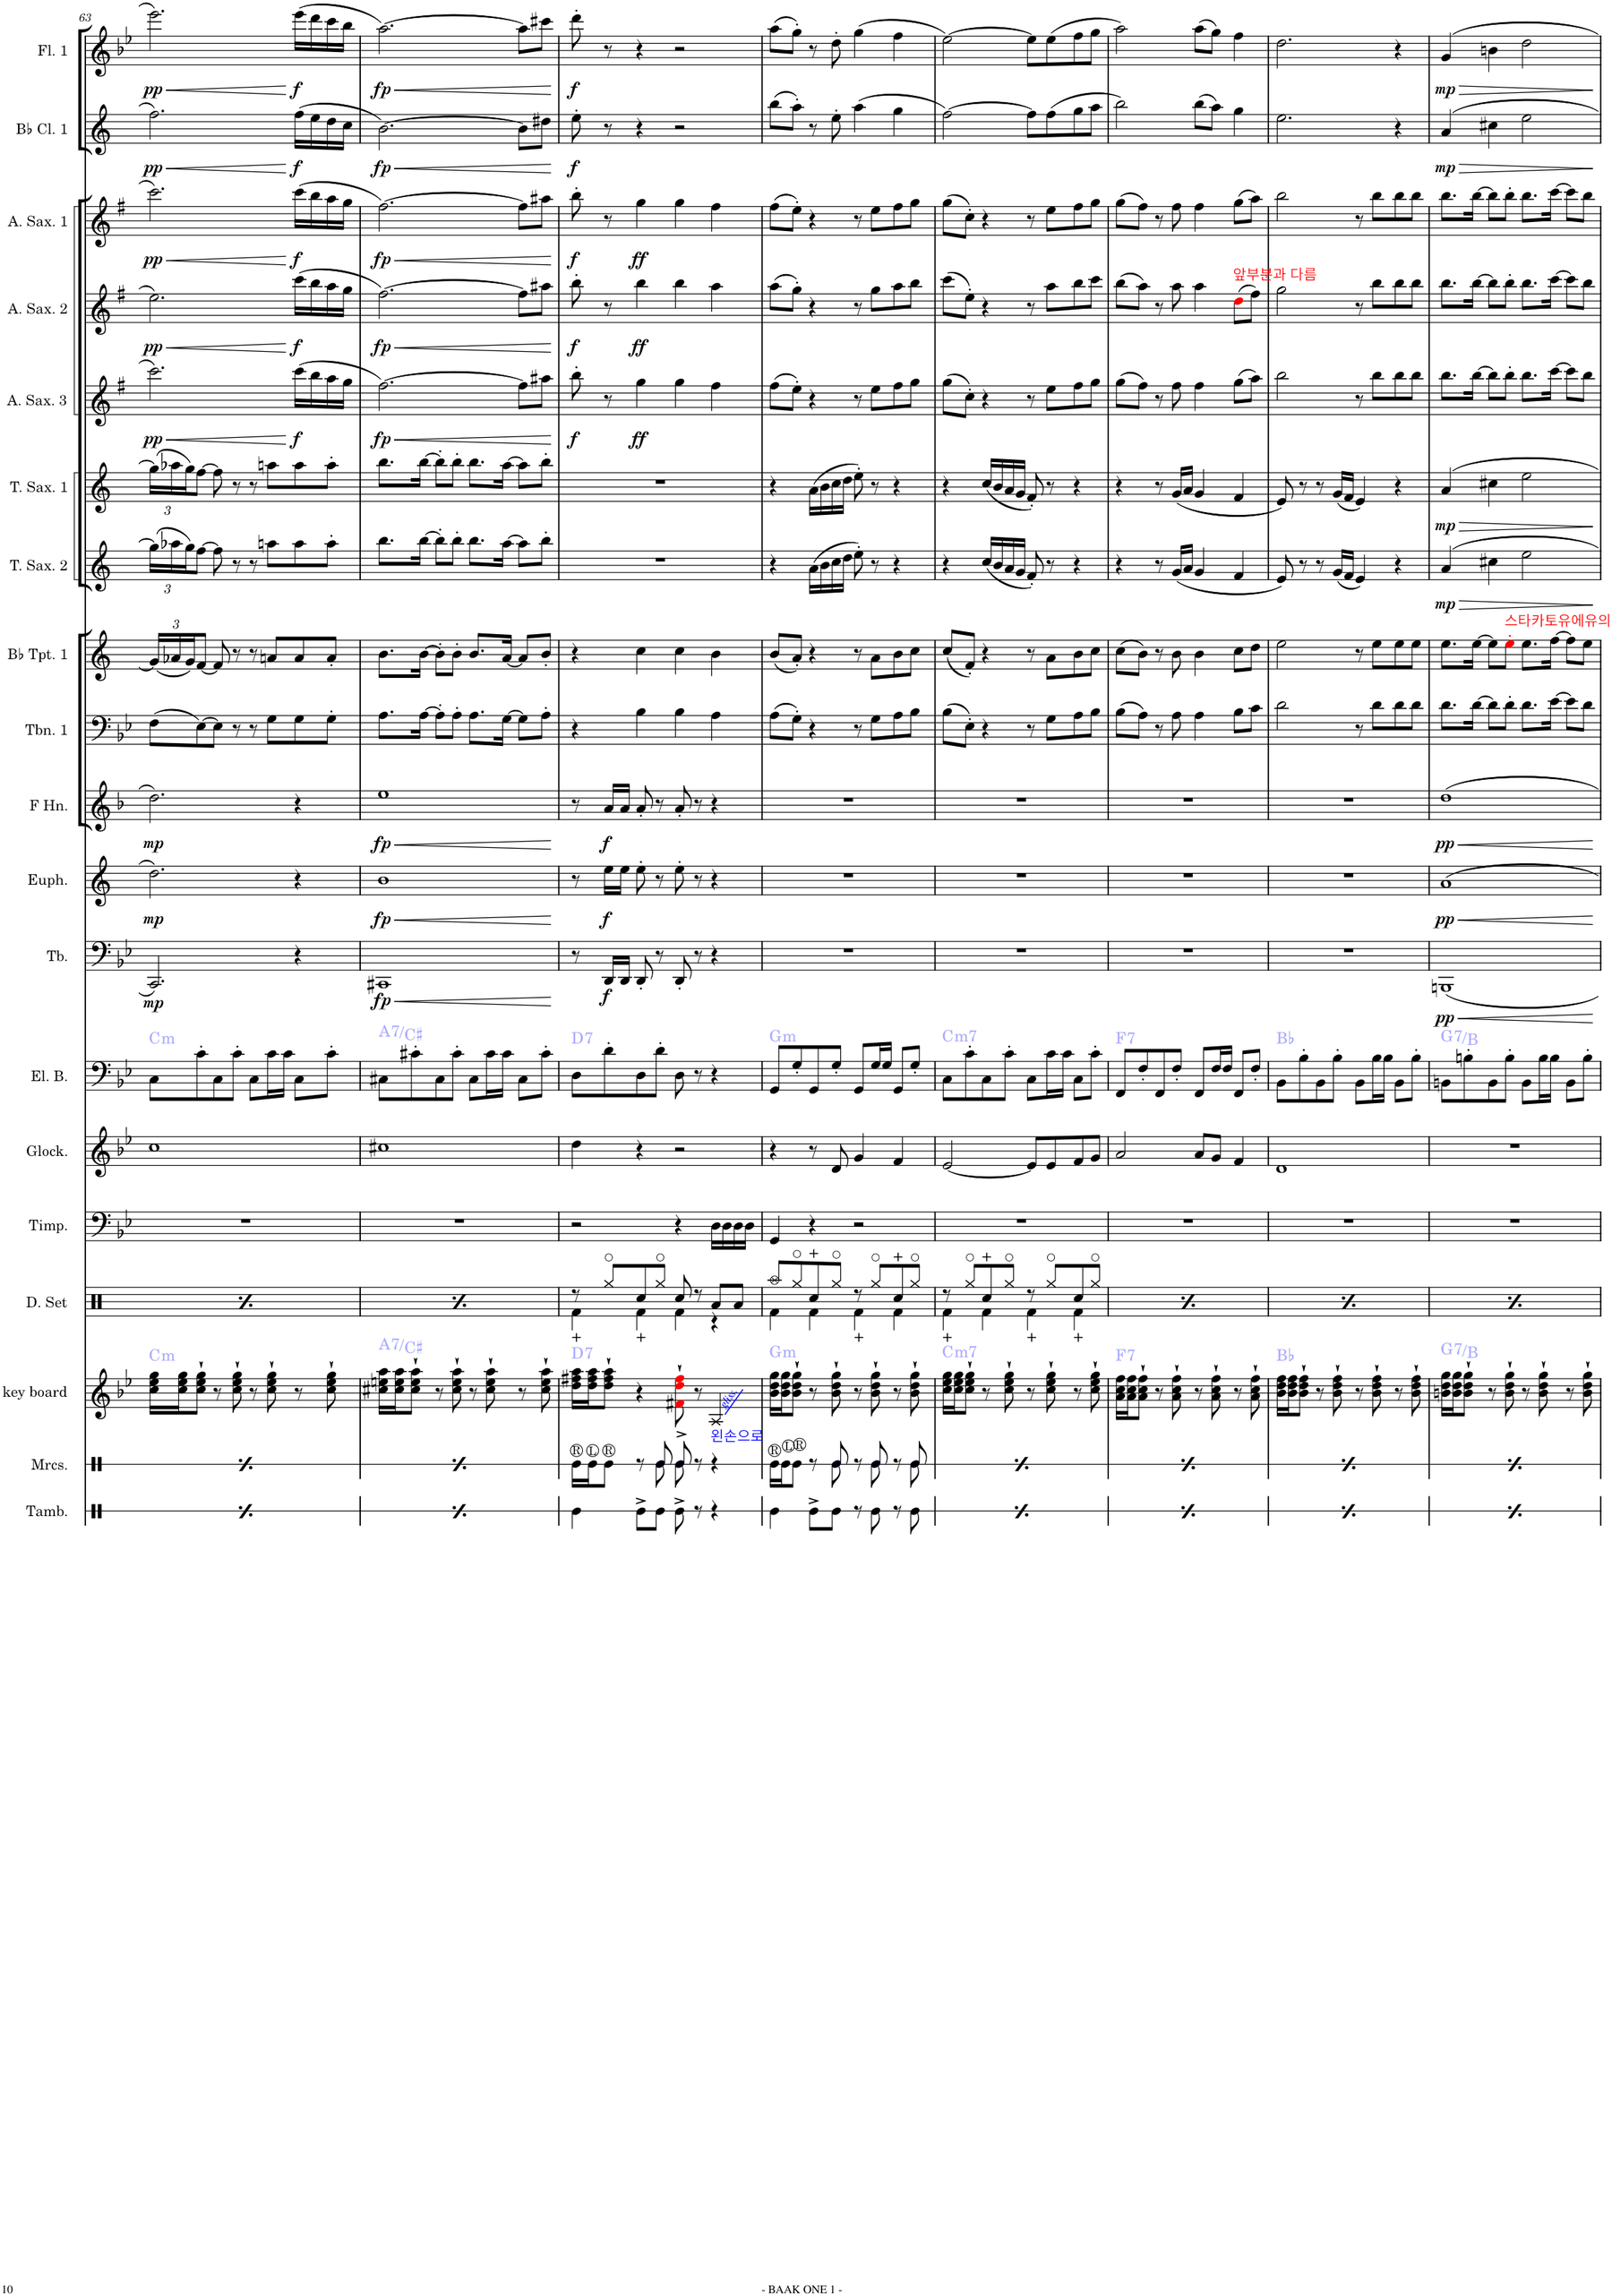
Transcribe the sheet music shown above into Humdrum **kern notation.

**kern	**kern	**dynam	**kern	**harte	**kern	**kern	**kern	**kern	**harte	**kern	**harte	**kern	**dynam	**kern	**dynam	**kern	**dynam	**kern	**dynam	**kern	**dynam	**kern	**kern	**dynam	**kern	**kern	**kern	**kern	**dynam	**kern	**dynam	**kern	**dynam	**kern	**dynam	**kern	**dynam	**kern	**dynam	**kern	**dynam	**kern	**dynam	**kern	**dynam	**kern	**dynam
*part28	*part27	*part27	*part26	*part26	*part25	*part24	*part23	*part22	*part22	*part21	*part21	*part20	*part20	*part19	*part19	*part18	*part18	*part17	*part17	*part16	*part16	*part15	*part14	*part14	*part13	*part12	*part11	*part10	*part10	*part9	*part9	*part8	*part8	*part7	*part7	*part6	*part6	*part5	*part5	*part4	*part4	*part3	*part3	*part2	*part2	*part1	*part1
*staff28	*staff27	*staff27	*staff26	*	*staff25	*staff24	*staff23	*staff22	*	*staff21	*	*staff20	*staff20	*staff19	*staff19	*staff18	*staff18	*staff17	*staff17	*staff16	*staff16	*staff15	*staff14	*staff14	*staff13	*staff12	*staff11	*staff10	*staff10	*staff9	*staff9	*staff8	*staff8	*staff7	*staff7	*staff6	*staff6	*staff5	*staff5	*staff4	*staff4	*staff3	*staff3	*staff2	*staff2	*staff1	*staff1
*I"탬버린	*I"마라카스	*	*I"키보드 (Synth.&amp; strings)	*	*I"드럼세트	*I"팀파니(in  F,G,D)	*I"글로켄슈필	*I"베이스(타브)	*	*I"일렉트릭 베이스	*	*I"튜바 (표준기보)	*	*I"유포늄	*	*I"F 호른	*	*I"트롬본 3	*	*I"트롬본  2	*	*I"트롬본  1	*I"Bb 트럼펫 4	*	*I"Bb 트럼펫 3	*I"Bb 트럼펫 2	*I"Bb 트럼펫 1	*I"테너 색소폰 2	*	*I"테너 색소폰 1	*	*I"알토 색소폰 3	*	*I"알토 색소폰 2	*	*I"알토 색소폰 1	*	*I"Bb 클라리넷 3	*	*I"Bb 클라리넷 2	*	*I"Bb 클라리넷 1	*	*I"플루트 2	*	*I"플루트 1	*
!!LO:PB:g=z
*clefX	*clefX	*	*clefG2	*	*clefX	*clefF4	*clefG2	*	*	*clefF4	*	*clefF4	*	*clefG2	*	*clefG2	*	*clefF4	*	*clefF4	*	*clefF4	*clefG2	*	*clefG2	*clefG2	*clefG2	*clefG2	*	*clefG2	*	*clefG2	*	*clefG2	*	*clefG2	*	*clefG2	*	*clefG2	*	*clefG2	*	*clefG2	*	*clefG2	*
*	*	*	*	*	*	*	*Trd-14c-24	*Trd7c12	*	*Trd7c12	*	*	*	*Trd8c14	*	*Trd4c7	*	*	*	*	*	*	*Trd1c2	*	*Trd1c2	*Trd1c2	*Trd1c2	*Trd8c14	*	*Trd8c14	*	*Trd5c9	*	*Trd5c9	*	*Trd5c9	*	*Trd1c2	*	*Trd1c2	*	*Trd1c2	*	*	*	*	*
*k[]	*k[]	*	*k[b-e-]	*	*k[]	*k[b-e-]	*k[b-e-]	*k[b-e-]	*	*k[b-e-]	*	*k[b-e-]	*	*k[]	*	*k[b-]	*	*k[b-e-]	*	*k[b-e-]	*	*k[b-e-]	*k[]	*	*k[]	*k[]	*k[]	*k[]	*	*k[]	*	*k[f#]	*	*k[f#]	*	*k[f#]	*	*k[]	*	*k[]	*	*k[]	*	*k[b-e-]	*	*k[b-e-]	*
*M4/4	*M4/4	*	*M4/4	*	*M4/4	*M4/4	*M4/4	*M4/4	*	*M4/4	*	*M4/4	*	*M4/4	*	*M4/4	*	*M4/4	*	*M4/4	*	*M4/4	*M4/4	*	*M4/4	*M4/4	*M4/4	*M4/4	*	*M4/4	*	*M4/4	*	*M4/4	*	*M4/4	*	*M4/4	*	*M4/4	*	*M4/4	*	*M4/4	*	*M4/4	*
=63	=63	=63	=63	=63	=63	=63	=63	=63	=63	=63	=63	=63	=63	=63	=63	=63	=63	=63	=63	=63	=63	=63	=63	=63	=63	=63	=63	=63	=63	=63	=63	=63	=63	=63	=63	=63	=63	=63	=63	=63	=63	=63	=63	=63	=63	=63	=63
*	*^	*	*	*	*^	*	*	*	*	*	*	*	*	*	*	*	*	*	*	*	*	*	*	*	*	*	*	*	*	*	*	*	*	*	*	*	*	*	*	*	*	*	*	*	*	*	*
*	*	*	*	*	*	*	*	*	*	*	*	*	*	*	*	*	*	*	*	*	*	*	*	*	*	*	*Xbrackettup	*Xbrackettup	*Xbrackettup	*Xbrackettup	*	*Xbrackettup	*	*	*	*	*	*	*	*	*	*	*	*	*	*	*	*	*
!	!	!	!LO:DY:b	!	!	!	!	!	!	!	!	!	!	!	!LO:DY:b	!	!LO:DY:b	!	!LO:DY:b	!	!LO:DY:b	!	!LO:DY:b	!	!	!LO:DY:b	!	!	!	!	!	!	!	!	!LO:HP:b	!	!LO:HP:b	!	!LO:HP:b	!	!LO:HP:b	!	!LO:HP:b	!	!LO:HP:b	!	!LO:HP:b	!	!LO:HP:b
!	!	!	!	!	!LO:H:kt=m	!	!	!	!	!	!LO:H:kt=m	!	!LO:H:kt=m	!	!	!	!	!	!	!	!	!	!	!	!	!	!	!	!	!	!	!	!	!	!LO:DY:n=1:b	!	!LO:DY:n=1:b	!	!LO:DY:n=1:b	!	!LO:DY:n=1:b	!	!LO:DY:n=1:b	!	!LO:DY:n=1:b	!	!LO:DY:n=1:b	!	!LO:DY:n=1:b
4Re\	16Re\LL	4.ryy	f	16cc\'~ 16ee-\'~ 16gg\'~LL	C:min	8r	4Rf\	1r	1cc	8C\L	C:min	8C\L	C:min	2.CC/	mp	2.dd\	mp	2.dd\	mp	2.e-	mp	2.c	mp	(8F\L	2.dd	mp	(24g/LL]	(24g/LL]	(24g/LL]	(24gg\LL]	.	(24gg\LL]	.	2.ccc\	< pp	2.ee\	< pp	2.ccc\	< pp	2.dd	< pp	2.aa	< pp	2.ff\	< pp	2.ccc	< pp	2.eee-\	< pp
.	.	.	.	.	.	.	.	.	.	.	.	.	.	.	.	.	.	.	.	.	.	.	.	.	.	.	24a-X/	24a-X/	24a-X/	24aa-X\	.	24aa-X\	.	.	.	.	.	.	.	.	.	.	.	.	.	.	.	.	.
.	16Re\J	.	.	16cc\'~ 16ee-\'~ 16gg\'~J	.	.	.	.	.	.	.	.	.	.	.	.	.	.	.	.	.	.	.	.	.	.	.	.	.	.	.	.	.	.	.	.	.	.	.	.	.	.	.	.	.	.	.	.	.
.	.	.	.	.	.	.	.	.	.	.	.	.	.	.	.	.	.	.	.	.	.	.	.	.	.	.	24g/J)	24g/J)	24g/J)	24gg\J)	.	24gg\J)	.	.	.	.	.	.	.	.	.	.	.	.	.	.	.	.	.
.	8Re\J	.	.	8cc\` 8ee-\` 8gg\`J	.	8Rgg/L	.	.	.	8c'\J	.	8c'\	.	.	.	.	.	.	.	.	.	.	.	[8E-\)	.	.	[8f/J	[8f/J	[8f/J	[8ff\J	.	[8ff\J	.	.	.	.	.	.	.	.	.	.	.	.	.	.	.	.	.
8Re^\L	8r	.	.	8r	.	8Rcc/	4Rf\	.	.	8C\L	.	8C\	.	.	.	.	.	.	.	.	.	.	.	8E-\J]	.	.	8f]	8f]	8f/]	8ff\]	.	8ff\]	.	.	.	.	.	.	.	.	.	.	.	.	.	.	.	.	.
8Re\J	8Rei/	8Re\	.	8cc\` 8ee-\` 8gg\`	.	8Rgg/J	.	.	.	8c'\J	.	8c'\J	.	.	.	.	.	.	.	.	.	.	.	8r	.	.	8r	8r	8r	8r	.	8r	.	.	.	.	.	.	.	.	.	.	.	.	.	.	.	.	.
8r	8r	8ryy	.	8r	.	8r	4Rf\	.	.	8C\L	.	8C\L	.	.	.	.	.	.	.	.	.	.	.	8r	.	.	8r	8r	8r	8r	.	8r	.	.	.	.	.	.	.	.	.	.	.	.	.	.	.	.	.
8Re\	8Rei/	8Re\	.	8cc\` 8ee-\` 8gg\`	.	8Rgg/L	.	.	.	16c~'\L	.	16c'~\L	.	.	.	.	.	.	.	.	.	.	.	8G\L	.	.	8an	8an	8an/L	8aan\L	.	8aan\L	.	.	.	.	.	.	.	.	.	.	.	.	.	.	.	.	.
.	.	.	.	.	.	.	.	.	.	16c~'\JJ	.	16c'~\JJ	.	.	.	.	.	.	.	.	.	.	.	.	.	.	.	.	.	.	.	.	.	.	.	.	.	.	.	.	.	.	.	.	.	.	.	.	.
!	!	!	!	!	!	!	!	!	!	!	!	!	!	!	!	!	!	!	!	!	!	!	!	!	!	!	!	!	!	!	!	!	!	!	!LO:DY:n=2:b	!	!LO:DY:n=2:b	!	!LO:DY:n=2:b	!	!LO:DY:n=2:b	!	!LO:DY:n=2:b	!	!LO:DY:n=2:b	!	!LO:DY:n=2:b	!	!LO:DY:n=2:b
8r	8r	8ryy	.	8r	.	8Rcc/	4Rf\	.	.	8C\L	.	8C\L	.	4r	.	4r	.	4r	.	4r	.	4r	.	8G\	4r	.	8a/L	8a/L	8a/	8aa\	.	8aa\	.	(16ccc\LL	[ f	(16ccc\LL	[ f	(16ccc\LL	[ f	(16ff\LL	[ f	(16ff\LL	[ f	(16ff\LL	[ f	(16eee-\LL	[ f	(16eee-\LL	[ f
.	.	.	.	.	.	.	.	.	.	.	.	.	.	.	.	.	.	.	.	.	.	.	.	.	.	.	.	.	.	.	.	.	.	16bb\	.	16bb\	.	16bb\	.	16ee\J	.	16ee\J	.	16ee\	.	16ddd\J	.	16ddd\	.
8Re\	8Rei/	8Re\	.	8cc\` 8ee-\` 8gg\`	.	8Rgg/J	.	.	.	8c'\J	.	8c'\J	.	.	.	.	.	.	.	.	.	.	.	8G'\J	.	.	8a'/J	8a'/J	8a'/J	8aa'\J	.	8aa'\J	.	16aa\	.	16aa\	.	16aa\	.	16dd\L	.	16dd\L	.	16dd\	.	16ccc\L	.	16ccc\	.
.	.	.	.	.	.	.	.	.	.	.	.	.	.	.	.	.	.	.	.	.	.	.	.	.	.	.	.	.	.	.	.	.	.	16gg\JJ	.	16gg\JJ	.	16gg\JJ	.	16cc\JJ	.	16cc\JJ	.	16cc\JJ	.	16bb-\JJ	.	16bb-\JJ	.
=64	=64	=64	=64	=64	=64	=64	=64	=64	=64	=64	=64	=64	=64	=64	=64	=64	=64	=64	=64	=64	=64	=64	=64	=64	=64	=64	=64	=64	=64	=64	=64	=64	=64	=64	=64	=64	=64	=64	=64	=64	=64	=64	=64	=64	=64	=64	=64	=64	=64
!	!	!	!LO:DY:b	!	!	!	!	!	!	!	!	!	!	!	!LO:HP:b	!	!LO:HP:b	!	!LO:HP:b	!	!LO:HP:b	!	!LO:HP:b	!	!	!LO:HP:b	!	!	!	!	!	!	!	!	!LO:HP:b	!	!LO:HP:b	!	!LO:HP:b	!	!LO:HP:b	!	!LO:HP:b	!	!LO:HP:b	!	!LO:HP:b	!	!LO:HP:b
!	!	!	!	!	!LO:H:kt=7	!	!	!	!	!	!LO:H:kt=7	!	!LO:H:kt=7	!	!LO:DY:n=1:b	!	!LO:DY:n=1:b	!	!LO:DY:n=1:b	!	!LO:DY:n=1:b	!	!LO:DY:n=1:b	!	!	!LO:DY:n=1:b	!	!	!	!	!	!	!	!	!LO:DY:n=1:b	!	!LO:DY:n=1:b	!	!LO:DY:n=1:b	!	!LO:DY:n=1:b	!	!LO:DY:n=1:b	!	!LO:DY:n=1:b	!	!LO:DY:n=1:b	!	!LO:DY:n=1:b
4Re\	16Re\LL	4.ryy	f	16cc#X\'~ 16een\'~ 16aa\'~LL	A:7/3	8r	4Rf\	1r	1cc#X	8C#X\L	A:7/3	8C#X\L	A:7/3	1CC#X	< fp	1b	< fp	1ee	< fp	1en	< fp	1c#X	< fp	8.A\L	1dd#X	< fp	8.b\L	8.b\L	8.b\L	8.bb\L	.	8.bb\L	.	[2.ff#\)	< fp	[2.ff#\)	< fp	[2.ff#\)	< fp	[2.b)	< fp	[2.b)	< fp	[2.b\)	< fp	[2.aa)	< fp	[2.aa\)	< fp
.	16Re\J	.	.	16cc#\'~ 16ee\'~ 16aa\'~J	.	.	.	.	.	.	.	.	.	.	.	.	.	.	.	.	.	.	.	.	.	.	.	.	.	.	.	.	.	.	.	.	.	.	.	.	.	.	.	.	.	.	.	.	.
.	8Re\J	.	.	8cc#\` 8ee\` 8aa\`J	.	8Rgg/L	.	.	.	8c#X'\J	.	8c#X'\	.	.	.	.	.	.	.	.	.	.	.	.	.	.	.	.	.	.	.	.	.	.	.	.	.	.	.	.	.	.	.	.	.	.	.	.	.
.	.	.	.	.	.	.	.	.	.	.	.	.	.	.	.	.	.	.	.	.	.	.	.	[16A\Jk	.	.	[16b\Jk	[16b\Jk	[16b\Jk	[16bb\Jk	.	[16bb\Jk	.	.	.	.	.	.	.	.	.	.	.	.	.	.	.	.	.
8Re^\L	8r	.	.	8r	.	8Rcc/	4Rf\	.	.	8C#\L	.	8C#\	.	.	.	.	.	.	.	.	.	.	.	8A'\L]	.	.	8b'\L]	8b'\L]	8b'\L]	8bb'\L]	.	8bb'\L]	.	.	.	.	.	.	.	.	.	.	.	.	.	.	.	.	.
8Re\J	8Rei/	8Re\	.	8cc#\` 8ee\` 8aa\`	.	8Rgg/J	.	.	.	8c#'\J	.	8c#'\J	.	.	.	.	.	.	.	.	.	.	.	8A'\J	.	.	8b'\J	8b'\J	8b'\J	8bb'\J	.	8bb'\J	.	.	.	.	.	.	.	.	.	.	.	.	.	.	.	.	.
8r	8r	8ryy	.	8r	.	8r	4Rf\	.	.	8C#\L	.	8C#\L	.	.	.	.	.	.	.	.	.	.	.	8.A\L	.	.	8.b/L	8.b/L	8.b/L	8.bb\L	.	8.bb\L	.	.	.	.	.	.	.	.	.	.	.	.	.	.	.	.	.
8Re\	8Rei/	8Re\	.	8cc#\` 8ee\` 8aa\`	.	8Rgg/L	.	.	.	16c#~'\L	.	16c#'~\L	.	.	.	.	.	.	.	.	.	.	.	.	.	.	.	.	.	.	.	.	.	.	.	.	.	.	.	.	.	.	.	.	.	.	.	.	.
.	.	.	.	.	.	.	.	.	.	16c#~'\JJ	.	16c#'~\JJ	.	.	.	.	.	.	.	.	.	.	.	[16G\Jk	.	.	[16a/Jk	[16a/Jk	[16a/Jk	[16aa\Jk	.	[16aa\Jk	.	.	.	.	.	.	.	.	.	.	.	.	.	.	.	.	.
8r	8r	8ryy	.	8r	.	8Rcc/	4Rf\	.	.	8C#\L	.	8C#\L	.	.	.	.	.	.	.	.	.	.	.	8G\L]	.	.	8a/L]	8a/L]	8a/L]	8aa\L]	.	8aa\L]	.	8ff#\L]	.	8ff#\L]	.	8ff#\L]	.	8b\L]	.	8b\L]	.	8b\L]	.	8aa\L]	.	8aa\L]	.
8Re\	8Rei/	8Re\	.	8cc#\` 8ee\` 8aa\`	.	8Rgg/J	.	.	.	8c#'\J	.	8c#'\J	.	.	.	.	.	.	.	.	.	.	.	8A'\J	.	.	8b'/J	8b'/J	8b'/J	8bb'\J	.	8bb'\J	.	8aa#X\J	.	8aa#X\J	.	8aa#X\J	.	8dd#X\J	.	8dd#X\J	.	8dd#X\J	.	8ccc#X\J	.	8ccc#X\J	.
*	*v	*v	*	*	*	*v	*v	*	*	*	*	*	*	*	*	*	*	*	*	*	*	*	*	*	*	*	*	*	*	*	*	*	*	*	*	*	*	*	*	*	*	*	*	*	*	*	*	*	*
.	.	.	.	.	.	.	.	.	.	.	.	.	[	.	[	.	[	.	[	.	[	.	.	[	.	.	.	.	.	.	.	.	[	.	[	.	[	.	[	.	[	.	[	.	[	.	[
=65	=65	=65	=65	=65	=65	=65	=65	=65	=65	=65	=65	=65	=65	=65	=65	=65	=65	=65	=65	=65	=65	=65	=65	=65	=65	=65	=65	=65	=65	=65	=65	=65	=65	=65	=65	=65	=65	=65	=65	=65	=65	=65	=65	=65	=65	=65	=65
*	*^	*	*	*	*^	*	*	*	*	*	*	*	*	*	*	*	*	*	*	*	*	*	*	*	*	*	*	*	*	*	*	*	*	*	*	*	*	*	*	*	*	*	*	*	*	*	*
!	!	!	!	!	!LO:H:kt=7	!	!	!	!	!	!LO:H:kt=7	!	!LO:H:kt=7	!	!	!	!	!	!	!	!	!	!	!	!	!	!	!	!	!	!	!	!	!	!LO:DY:b	!	!LO:DY:b	!	!LO:DY:b	!	!LO:DY:b	!	!LO:DY:b	!	!LO:DY:b	!	!LO:DY:b	!	!LO:DY:b
4Re\	16Re\LL	4.ryy	.	16dd\'~ 16ff#X\'~ 16aa\'~LL	D:7	8r	4Rf\	2r	4dd\	8D\L	D:7	8D\L	D:7	8r	.	8r	.	8r	.	8r	.	8r	.	4r	8r	.	4r	4r	4r	1r	.	1r	.	8bb'\	f	8bb'\	f	8bb'\	f	8ee'	f	8ee'	f	8ee'\	f	8ddd'	f	8ddd'\	f
.	16Re\J	.	.	16dd\'~ 16ff#\'~ 16aa\'~J	.	.	.	.	.	.	.	.	.	.	.	.	.	.	.	.	.	.	.	.	.	.	.	.	.	.	.	.	.	.	.	.	.	.	.	.	.	.	.	.	.	.	.	.	.
!	!	!	!	!	!	!	!	!	!	!	!	!	!	!	!LO:DY:b	!	!LO:DY:b	!	!LO:DY:b	!	!LO:DY:b	!	!LO:DY:b	!	!	!LO:DY:b	!	!	!	!	!	!	!	!	!	!	!	!	!	!	!	!	!	!	!	!	!	!	!
.	8Re\J	.	.	8dd\` 8ff#\` 8aa\`J	.	8Rgg/L	.	.	.	8d'\J	.	8d'\	.	16DD/LL	f	16ee\LL	f	16a/LL	f	16d\LL	f	16d\LL	f	.	16ee\LL	f	.	.	.	.	.	.	.	8r	.	8r	.	8r	.	8r	.	8r	.	8r	.	8r	.	8r	.
.	.	.	.	.	.	.	.	.	.	.	.	.	.	16DD/JJ	.	16ee\JJ	.	16a/JJ	.	16d\JJ	.	16d\JJ	.	.	16ee\JJ	.	.	.	.	.	.	.	.	.	.	.	.	.	.	.	.	.	.	.	.	.	.	.	.
!	!	!	!	!	!	!	!	!	!	!	!	!	!	!	!	!	!	!	!	!	!	!	!	!	!	!	!	!	!	!	!	!	!	!	!LO:DY:b	!	!LO:DY:b	!	!LO:DY:b	!	!	!	!	!	!	!	!	!	!
8Re^\L	8r	.	.	4r	.	8Rcc/	4Rf\	.	4r	8D\L	.	8D\	.	8DD'/	.	8ee'\	.	8a'/	.	8d'	.	8d'	.	4B-\	8ee'	.	4cc	4ee	4cc\	.	.	.	.	4gg\	ff	4bb\	ff	4gg\	ff	4r	.	4r	.	4r	.	4r	.	4r	.
8Re\J	8Rei/	8Re\	.	.	.	8Rgg/J	.	.	.	8d'\J	.	8d'\J	.	8r	.	8r	.	8r	.	8r	.	8r	.	.	8r	.	.	.	.	.	.	.	.	.	.	.	.	.	.	.	.	.	.	.	.	.	.	.	.
8Re^\	8Re^i/	8Re\	.	8f#Xj\` 8ddj\` 8ff#j\`	.	8Rcc/	4Rf\	4r	2r	8D	.	8D\	.	8DD'/	.	8ee'\	.	8a'/	.	8d'	.	8d'	.	4B-\	8ee'	.	4cc	4ee	4cc\	.	.	.	.	4gg\	.	4bb\	.	4gg\	.	2r	.	2r	.	2r	.	2r	.	2r	.
8r	8r	4.ryy	.	8r	.	8r	.	.	.	8r	.	8r	.	8r	.	8r	.	8r	.	8r	.	8r	.	.	8r	.	.	.	.	.	.	.	.	.	.	.	.	.	.	.	.	.	.	.	.	.	.	.	.
!	!	!	!	!LO:TX:b:color=#0000FF:t=왼손으로	!	!	!	!	!	!	!	!	!	!	!	!	!	!	!	!	!	!	!	!	!	!	!	!	!	!	!	!	!	!	!	!	!	!	!	!	!	!	!	!	!	!	!	!	!
4r	4r	.	.	4A/	.	8Ra/L	4r	16D\LL	.	4r	.	4r	.	4r	.	4r	.	4r	.	4r	.	4r	.	4A\	4r	.	4b	4dd	4b\	.	.	.	.	4ff#\	.	4aa\	.	4ff#\	.	.	.	.	.	.	.	.	.	.	.
.	.	.	.	.	.	.	.	16D\	.	.	.	.	.	.	.	.	.	.	.	.	.	.	.	.	.	.	.	.	.	.	.	.	.	.	.	.	.	.	.	.	.	.	.	.	.	.	.	.	.
.	.	.	.	.	.	8Ra/J	.	16D\	.	.	.	.	.	.	.	.	.	.	.	.	.	.	.	.	.	.	.	.	.	.	.	.	.	.	.	.	.	.	.	.	.	.	.	.	.	.	.	.	.
.	.	.	.	.	.	.	.	16D\JJ	.	.	.	.	.	.	.	.	.	.	.	.	.	.	.	.	.	.	.	.	.	.	.	.	.	.	.	.	.	.	.	.	.	.	.	.	.	.	.	.	.
=66	=66	=66	=66	=66	=66	=66	=66	=66	=66	=66	=66	=66	=66	=66	=66	=66	=66	=66	=66	=66	=66	=66	=66	=66	=66	=66	=66	=66	=66	=66	=66	=66	=66	=66	=66	=66	=66	=66	=66	=66	=66	=66	=66	=66	=66	=66	=66	=66	=66
!	!	!	!	!	!LO:H:kt=m	!	!	!	!	!	!LO:H:kt=m	!	!LO:H:kt=m	!	!	!	!	!	!	!	!	!	!	!	!	!	!	!	!	!	!	!	!	!	!	!	!	!	!	!	!	!	!	!	!	!	!	!	!
4Re\	16Re\LL	4.ryy	.	16b-\'~ 16dd\'~ 16gg\'~LL	G:min	8Raa/L	4Rf\	4GG/	4r	8GG\L	G:min	8GG/L	G:min	1r	.	1r	.	1r	.	1r	.	1r	.	(8A\L	1r	.	(8b/L	(8dd\L	(8b/L	4r	.	4r	.	(8ff#\L	.	(8aa\L	.	(8ff#\L	.	(8ee\L	.	(8ee\L	.	(8bb\L	.	(8aa\L	.	(8aa\L	.
.	16Re\J	.	.	16b-\'~ 16dd\'~ 16gg\'~J	.	.	.	.	.	.	.	.	.	.	.	.	.	.	.	.	.	.	.	.	.	.	.	.	.	.	.	.	.	.	.	.	.	.	.	.	.	.	.	.	.	.	.	.	.
.	8Re\J	.	.	8b-\` 8dd\` 8gg\`J	.	8Rgg/	.	.	.	8G'\J	.	8G'/	.	.	.	.	.	.	.	.	.	.	.	8G'\J)	.	.	8a'/J)	8cc'\J)	8a'/J)	.	.	.	.	8ee'\J)	.	8gg'\J)	.	8ee'\J)	.	8cc'\J)	.	8aa'\J)	.	8aa'\J)	.	8gg'\J)	.	8gg'\J)	.
8Re^\L	8r	.	.	8r	.	8Rcc/	4Rf\	4r	8r	8GG\L	.	8GG/	.	.	.	.	.	.	.	.	.	.	.	4r	.	.	4r	4r	4r	(16a\LL	.	(16a\LL	.	4r	.	4r	.	4r	.	8r	.	8r	.	8r	.	8r	.	8r	.
.	.	.	.	.	.	.	.	.	.	.	.	.	.	.	.	.	.	.	.	.	.	.	.	.	.	.	.	.	.	16b\	.	16b\	.	.	.	.	.	.	.	.	.	.	.	.	.	.	.	.	.
8Re\J	8Rei/	8Re\	.	8b-\` 8dd\` 8gg\`	.	8Rgg/J	.	.	8d/	8G'\J	.	8G'/J	.	.	.	.	.	.	.	.	.	.	.	.	.	.	.	.	.	16cc\	.	16cc\	.	.	.	.	.	.	.	8cc'	.	8aa'	.	8ee'\	.	8gg'	.	8dd'\	.
.	.	.	.	.	.	.	.	.	.	.	.	.	.	.	.	.	.	.	.	.	.	.	.	.	.	.	.	.	.	16dd\JJ	.	16dd\JJ	.	.	.	.	.	.	.	.	.	.	.	.	.	.	.	.	.
8r	8r	8ryy	.	8r	.	8r	4Rf\	2r	4g/	8GG\L	.	8GG/L	.	.	.	.	.	.	.	.	.	.	.	8r	.	.	8r	8r	8r	8ee'\)	.	8ee'\)	.	8r	.	8r	.	8r	.	(4ee	.	(4ccc	.	(4aa\	.	(4bb-	.	(4gg\	.
8Re\	8Rei/	8Re\	.	8b-\` 8dd\` 8gg\`	.	8Rgg/L	.	.	.	16G~'\L	.	16G'~/L	.	.	.	.	.	.	.	.	.	.	.	8G\L	.	.	8a	8cc	8a\L	8r	.	8r	.	8ee\L	.	8gg\L	.	8ee\L	.	.	.	.	.	.	.	.	.	.	.
.	.	.	.	.	.	.	.	.	.	16G~'\JJ	.	16G'~/JJ	.	.	.	.	.	.	.	.	.	.	.	.	.	.	.	.	.	.	.	.	.	.	.	.	.	.	.	.	.	.	.	.	.	.	.	.	.
8r	8r	8ryy	.	8r	.	8Rcc/	4Rf\	.	4f/	8GG\L	.	8GG/L	.	.	.	.	.	.	.	.	.	.	.	8A\	.	.	8b\L	8dd\L	8b\	4r	.	4r	.	8ff#\	.	8aa\	.	8ff#\	.	4dd	.	4bb	.	4gg\	.	4aa	.	4ff\	.
8Re\	8Rei/	8Re\	.	8b-\` 8dd\` 8gg\`	.	8Rgg/J	.	.	.	8G'\J	.	8G'/J	.	.	.	.	.	.	.	.	.	.	.	8B-\J	.	.	8cc\J	8ee\J	8cc\J	.	.	.	.	8gg\J	.	8bb\J	.	8gg\J	.	.	.	.	.	.	.	.	.	.	.
=67	=67	=67	=67	=67	=67	=67	=67	=67	=67	=67	=67	=67	=67	=67	=67	=67	=67	=67	=67	=67	=67	=67	=67	=67	=67	=67	=67	=67	=67	=67	=67	=67	=67	=67	=67	=67	=67	=67	=67	=67	=67	=67	=67	=67	=67	=67	=67	=67	=67
!	!	!	!	!	!LO:H:kt=m7	!	!	!	!	!	!LO:H:kt=m7	!	!LO:H:kt=m7	!	!	!	!	!	!	!	!	!	!	!	!	!	!	!	!	!	!	!	!	!	!	!	!	!	!	!	!	!	!	!	!	!	!	!	!
4Re\	16Re\LL	4.ryy	.	16cc\'~ 16ee-\'~ 16gg\'~LL	C:min7	8r	4Rf\	1r	[2e-/	8C\L	C:min7	8C\L	C:min7	1r	.	1r	.	1r	.	1r	.	1r	.	(8B-\L	1r	.	(8cc/L	(8ff\L	(8cc/L	4r	.	4r	.	(8gg\L	.	(8ccc\L	.	(8gg\L	.	[2dd)	.	[2aa)	.	[2ff\)	.	[2gg)	.	[2ee-\)	.
.	16Re\J	.	.	16cc\'~ 16ee-\'~ 16gg\'~J	.	.	.	.	.	.	.	.	.	.	.	.	.	.	.	.	.	.	.	.	.	.	.	.	.	.	.	.	.	.	.	.	.	.	.	.	.	.	.	.	.	.	.	.	.
.	8Re\J	.	.	8cc\` 8ee-\` 8gg\`J	.	8Rgg/L	.	.	.	8c'\J	.	8c'\	.	.	.	.	.	.	.	.	.	.	.	8E-'\J)	.	.	8f'/J)	8a'\J)	8f'/J)	.	.	.	.	8cc'\J)	.	8ee'\J)	.	8cc'\J)	.	.	.	.	.	.	.	.	.	.	.
8Re^\L	8r	.	.	8r	.	8Rcc/	4Rf\	.	.	8C\L	.	8C\	.	.	.	.	.	.	.	.	.	.	.	4r	.	.	4r	4r	4r	(16cc/LL	.	(16cc/LL	.	4r	.	4r	.	4r	.	.	.	.	.	.	.	.	.	.	.
.	.	.	.	.	.	.	.	.	.	.	.	.	.	.	.	.	.	.	.	.	.	.	.	.	.	.	.	.	.	16b/	.	16b/	.	.	.	.	.	.	.	.	.	.	.	.	.	.	.	.	.
8Re\J	8Rei/	8Re\	.	8cc\` 8ee-\` 8gg\`	.	8Rgg/J	.	.	.	8c'\J	.	8c'\J	.	.	.	.	.	.	.	.	.	.	.	.	.	.	.	.	.	16a/	.	16a/	.	.	.	.	.	.	.	.	.	.	.	.	.	.	.	.	.
.	.	.	.	.	.	.	.	.	.	.	.	.	.	.	.	.	.	.	.	.	.	.	.	.	.	.	.	.	.	16g/JJ	.	16g/JJ	.	.	.	.	.	.	.	.	.	.	.	.	.	.	.	.	.
8r	8r	8ryy	.	8r	.	8r	4Rf\	.	8e-/L]	8C\L	.	8C\L	.	.	.	.	.	.	.	.	.	.	.	8r	.	.	8r	8r	8r	8f'/)	.	8f'/)	.	8r	.	8r	.	8r	.	8dd\L]	.	8aa\L]	.	8ff\L]	.	8gg\L]	.	8ee-\L]	.
8Re\	8Rei/	8Re\	.	8cc\` 8ee-\` 8gg\`	.	8Rgg/L	.	.	8e-/	16c~'\L	.	16c'~\L	.	.	.	.	.	.	.	.	.	.	.	8G\L	.	.	8a	8dd	8a\L	8r	.	8r	.	8ee\L	.	8aa\L	.	8ee\L	.	(8ff\J	.	(8ff\J	.	(8ff\	.	(8ee-\J	.	(8ee-\	.
.	.	.	.	.	.	.	.	.	.	16c~'\JJ	.	16c'~\JJ	.	.	.	.	.	.	.	.	.	.	.	.	.	.	.	.	.	.	.	.	.	.	.	.	.	.	.	.	.	.	.	.	.	.	.	.	.
8r	8r	8ryy	.	8r	.	8Rcc/	4Rf\	.	8f/	8C\L	.	8C\L	.	.	.	.	.	.	.	.	.	.	.	8A\	.	.	8b\L	8ee\L	8b\	4r	.	4r	.	8ff#\	.	8bb\	.	8ff#\	.	8gg\L	.	8gg\L	.	8gg\	.	8ff\L	.	8ff\	.
8Re\	8Rei/	8Re\	.	8cc\` 8ee-\` 8gg\`	.	8Rgg/J	.	.	8g/J	8c'\J	.	8c'\J	.	.	.	.	.	.	.	.	.	.	.	8B-\J	.	.	8cc\J	8ff\J	8cc\J	.	.	.	.	8gg\J	.	8ccc\J	.	8gg\J	.	8aa\J	.	8aa\J	.	8aa\J	.	8gg\J	.	8gg\J	.
=68	=68	=68	=68	=68	=68	=68	=68	=68	=68	=68	=68	=68	=68	=68	=68	=68	=68	=68	=68	=68	=68	=68	=68	=68	=68	=68	=68	=68	=68	=68	=68	=68	=68	=68	=68	=68	=68	=68	=68	=68	=68	=68	=68	=68	=68	=68	=68	=68	=68
!	!	!	!	!	!LO:H:kt=7	!	!	!	!	!	!LO:H:kt=7	!	!LO:H:kt=7	!	!	!	!	!	!	!	!	!	!	!	!	!	!	!	!	!	!	!	!	!	!	!	!	!	!	!	!	!	!	!	!	!	!	!	!
4Re\	16Re\LL	4.ryy	.	16a\'~ 16cc\'~ 16ff\'~LL	F:7	8r	4Rf\	1r	2a/	8FF\L	F:7	8FF/L	F:7	1r	.	1r	.	1r	.	1r	.	1r	.	(8B-\L	1r	.	(8cc\L	(8ee\L	(8cc\L	4r	.	4r	.	(8gg\L	.	(8bb\L	.	(8gg\L	.	2bb)	.	2bb)	.	2bb\)	.	2aa)	.	2aa\)	.
.	16Re\J	.	.	16a\'~ 16cc\'~ 16ff\'~J	.	.	.	.	.	.	.	.	.	.	.	.	.	.	.	.	.	.	.	.	.	.	.	.	.	.	.	.	.	.	.	.	.	.	.	.	.	.	.	.	.	.	.	.	.
.	8Re\J	.	.	8a\` 8cc\` 8ff\`J	.	8Rgg/L	.	.	.	8F'\J	.	8F'/	.	.	.	.	.	.	.	.	.	.	.	8A\J)	.	.	8b\J)	8dd\J)	8b\J)	.	.	.	.	8ff#\J)	.	8aa\J)	.	8ff#\J)	.	.	.	.	.	.	.	.	.	.	.
8Re^\L	8r	.	.	8r	.	8Rcc/	4Rf\	.	.	8FF\L	.	8FF/	.	.	.	.	.	.	.	.	.	.	.	8r	.	.	8r	8r	8r	8r	.	8r	.	8r	.	8r	.	8r	.	.	.	.	.	.	.	.	.	.	.
8Re\J	8Rei/	8Re\	.	8a\` 8cc\` 8ff\`	.	8Rgg/J	.	.	.	8F'\J	.	8F'/J	.	.	.	.	.	.	.	.	.	.	.	8A\	.	.	8b	8dd	8b\	(16g/LL	.	(16g/LL	.	8ff#\	.	8aa\	.	8ff#\	.	.	.	.	.	.	.	.	.	.	.
.	.	.	.	.	.	.	.	.	.	.	.	.	.	.	.	.	.	.	.	.	.	.	.	.	.	.	.	.	.	16a/JJ	.	16a/JJ	.	.	.	.	.	.	.	.	.	.	.	.	.	.	.	.	.
8r	8r	8ryy	.	8r	.	8r	4Rf\	.	8a/L	8FF\L	.	8FF/L	.	.	.	.	.	.	.	.	.	.	.	4A\	.	.	4b	4dd	4b\	4g/	.	4g/	.	4ff#\	.	4aa\	.	4ff#\	.	(8bb\L	.	(8bb\L	.	(8bb\L	.	(8aa\L	.	(8aa\L	.
8Re\	8Rei/	8Re\	.	8a\` 8cc\` 8ff\`	.	8Rgg/L	.	.	8g/J	16F~'\L	.	16F'~/L	.	.	.	.	.	.	.	.	.	.	.	.	.	.	.	.	.	.	.	.	.	.	.	.	.	.	.	8aa\J)	.	8aa\J)	.	8aa\J)	.	8gg\J)	.	8gg\J)	.
.	.	.	.	.	.	.	.	.	.	16F~'\JJ	.	16F'~/JJ	.	.	.	.	.	.	.	.	.	.	.	.	.	.	.	.	.	.	.	.	.	.	.	.	.	.	.	.	.	.	.	.	.	.	.	.	.
!	!	!	!	!	!	!	!	!	!	!	!	!	!	!	!	!	!	!	!	!	!	!	!	!	!	!	!	!	!	!	!	!	!	!	!	!LO:TX:a:color=#FF0000:t=앞부분과 다름	!	!	!	!	!	!	!	!	!	!	!	!	!
!	!	!	!	!	!	!	!	!	!	!	!	!	!	!	!	!	!	!	!	!	!	!	!	!	!	!	!	!LO:TX:a:color=#FF0000:t=앞부분과 다름	!	!	!	!	!	!	!	!	!	!	!	!	!	!	!	!	!	!	!	!	!
8r	8r	8ryy	.	8r	.	8Rcc/	4Rf\	.	4f/	8FF\L	.	8FF/L	.	.	.	.	.	.	.	.	.	.	.	8B-\L	.	.	8cc\L	8gj/L	8cc\L	4f/	.	4f/	.	(8gg\L	.	(8ddj\L	.	(8gg\L	.	4gg	.	4gg	.	4gg\	.	4ff	.	4ff\	.
8Re\	8Rei/	8Re\	.	8a\` 8cc\` 8ff\`	.	8Rgg/J	.	.	.	8F'\J	.	8F'/J	.	.	.	.	.	.	.	.	.	.	.	8c\J	.	.	8dd\J	8b/J	8dd\J	.	.	.	.	8aa\J)	.	8ff#\J)	.	8aa\J)	.	.	.	.	.	.	.	.	.	.	.
=69	=69	=69	=69	=69	=69	=69	=69	=69	=69	=69	=69	=69	=69	=69	=69	=69	=69	=69	=69	=69	=69	=69	=69	=69	=69	=69	=69	=69	=69	=69	=69	=69	=69	=69	=69	=69	=69	=69	=69	=69	=69	=69	=69	=69	=69	=69	=69	=69	=69
4Re\	16Re\LL	4.ryy	.	16b-\'~ 16dd\'~ 16ff\'~LL	Bb:maj	8r	4Rf\	1r	1d	8BB-\L	Bb:maj	8BB-\L	Bb:maj	1r	.	1r	.	1r	.	1r	.	1r	.	2d\	1r	.	2ee	2cc	2ee\	8e/)	.	8e/)	.	2bb\	.	2gg\	.	2bb\	.	2.ee	.	2.ee	.	2.ee\	.	2.dd	.	2.dd\	.
.	16Re\J	.	.	16b-\'~ 16dd\'~ 16ff\'~J	.	.	.	.	.	.	.	.	.	.	.	.	.	.	.	.	.	.	.	.	.	.	.	.	.	.	.	.	.	.	.	.	.	.	.	.	.	.	.	.	.	.	.	.	.
.	8Re\J	.	.	8b-\` 8dd\` 8ff\`J	.	8Rgg/L	.	.	.	8B-'\J	.	8B-'\	.	.	.	.	.	.	.	.	.	.	.	.	.	.	.	.	.	8r	.	8r	.	.	.	.	.	.	.	.	.	.	.	.	.	.	.	.	.
8Re^\L	8r	.	.	8r	.	8Rcc/	4Rf\	.	.	8BB-\L	.	8BB-\	.	.	.	.	.	.	.	.	.	.	.	.	.	.	.	.	.	8r	.	8r	.	.	.	.	.	.	.	.	.	.	.	.	.	.	.	.	.
8Re\J	8Rei/	8Re\	.	8b-\` 8dd\` 8ff\`	.	8Rgg/J	.	.	.	8B-'\J	.	8B-'\J	.	.	.	.	.	.	.	.	.	.	.	.	.	.	.	.	.	(16g/LL	.	(16g/LL	.	.	.	.	.	.	.	.	.	.	.	.	.	.	.	.	.
.	.	.	.	.	.	.	.	.	.	.	.	.	.	.	.	.	.	.	.	.	.	.	.	.	.	.	.	.	.	16f/JJ	.	16f/JJ	.	.	.	.	.	.	.	.	.	.	.	.	.	.	.	.	.
8r	8r	8ryy	.	8r	.	8r	4Rf\	.	.	8BB-\L	.	8BB-\L	.	.	.	.	.	.	.	.	.	.	.	8r	.	.	8r	8r	8r	4e/)	.	4e/)	.	8r	.	8r	.	8r	.	.	.	.	.	.	.	.	.	.	.
8Re\	8Rei/	8Re\	.	8b-\` 8dd\` 8ff\`	.	8Rgg/L	.	.	.	16B-~'\L	.	16B-'~\L	.	.	.	.	.	.	.	.	.	.	.	8d\L	.	.	8ee	8ee	8ee\L	.	.	.	.	8bb\L	.	8bb\L	.	8bb\L	.	.	.	.	.	.	.	.	.	.	.
.	.	.	.	.	.	.	.	.	.	16B-~'\JJ	.	16B-'~\JJ	.	.	.	.	.	.	.	.	.	.	.	.	.	.	.	.	.	.	.	.	.	.	.	.	.	.	.	.	.	.	.	.	.	.	.	.	.
8r	8r	8ryy	.	8r	.	8Rcc/	4Rf\	.	.	8BB-\L	.	8BB-\L	.	.	.	.	.	.	.	.	.	.	.	8d\	.	.	8ee\L	8ee\L	8ee\	4r	.	4r	.	8bb\	.	8bb\	.	8bb\	.	4r	.	4r	.	4r	.	4r	.	4r	.
8Re\	8Rei/	8Re\	.	8b-\` 8dd\` 8ff\`	.	8Rgg/J	.	.	.	8B-'\J	.	8B-'\J	.	.	.	.	.	.	.	.	.	.	.	8d\J	.	.	8ee\J	8ee\J	8ee\J	.	.	.	.	8bb\J	.	8bb\J	.	8bb\J	.	.	.	.	.	.	.	.	.	.	.
=70	=70	=70	=70	=70	=70	=70	=70	=70	=70	=70	=70	=70	=70	=70	=70	=70	=70	=70	=70	=70	=70	=70	=70	=70	=70	=70	=70	=70	=70	=70	=70	=70	=70	=70	=70	=70	=70	=70	=70	=70	=70	=70	=70	=70	=70	=70	=70	=70	=70
!	!	!	!	!	!	!	!	!	!	!	!	!	!	!	!LO:HP:b	!	!LO:HP:b	!	!LO:HP:b	!	!LO:HP:b	!	!LO:HP:b	!	!	!LO:HP:b	!	!	!	!	!LO:HP:b	!	!LO:HP:b	!	!	!	!	!	!	!	!LO:HP:b	!	!LO:HP:b	!	!LO:HP:b	!	!LO:HP:b	!	!LO:HP:b
!	!	!	!	!	!LO:H:kt=7	!	!	!	!	!	!LO:H:kt=7	!	!LO:H:kt=7	!	!LO:DY:n=1:b	!	!LO:DY:n=1:b	!	!LO:DY:n=1:b	!	!LO:DY:n=1:b	!	!LO:DY:n=1:b	!	!	!LO:DY:n=1:b	!	!	!	!	!LO:DY:n=1:b	!	!LO:DY:n=1:b	!	!	!	!	!	!	!	!LO:DY:n=1:b	!	!LO:DY:n=1:b	!	!LO:DY:n=1:b	!	!LO:DY:n=1:b	!	!LO:DY:n=1:b
4Re\	16Re\LL	4.ryy	.	16bn\'~ 16dd\'~ 16gg\'~LL	G:7/3	8r	4Rf\	1r	1r	8BBn\L	G:7/3	8BBn\L	G:7/3	1BBBn	< pp	1a	< pp	1dd	< pp	1d	< pp	1Bn	< pp	8.d\L	1cc#X	< pp	8.ee\L	8.ee\L	8.ee\L	4a/	> mp	4a/	> mp	8.bb\L	.	8.bb\L	.	8.bb\L	.	4ee	> mp	4cc#X	> mp	4a/	> mp	4d	> mp	4g/	> mp
.	16Re\J	.	.	16b\'~ 16dd\'~ 16gg\'~J	.	.	.	.	.	.	.	.	.	.	.	.	.	.	.	.	.	.	.	.	.	.	.	.	.	.	.	.	.	.	.	.	.	.	.	.	.	.	.	.	.	.	.	.	.
.	8Re\J	.	.	8b\` 8dd\` 8gg\`J	.	8Rgg/L	.	.	.	8Bn'\J	.	8Bn'\	.	.	.	.	.	.	.	.	.	.	.	.	.	.	.	.	.	.	.	.	.	.	.	.	.	.	.	.	.	.	.	.	.	.	.	.	.
.	.	.	.	.	.	.	.	.	.	.	.	.	.	.	.	.	.	.	.	.	.	.	.	[16d\Jk	.	.	[16ee\Jk	[16ee\Jk	[16ee\Jk	.	.	.	.	[16bb\Jk	.	[16bb\Jk	.	[16bb\Jk	.	.	.	.	.	.	.	.	.	.	.
8Re^\L	8r	.	.	8r	.	8Rcc/	4Rf\	.	.	8BB\L	.	8BB\	.	.	.	.	.	.	.	.	.	.	.	8d\L]	.	.	8ee\L]	8ee\L]	8ee\L]	4cc#X\	.	4cc#X\	.	8bb\L]	.	8bb\L]	.	8bb\L]	.	4a	.	4ee	.	4cc#X\	.	4g	.	4bn\	.
!	!	!	!	!	!	!	!	!	!	!	!	!	!	!	!	!	!	!	!	!	!	!	!	!	!	!	!	!	!LO:TX:a:color=#FF0000:t=스타카토유에유의	!	!	!	!	!	!	!	!	!	!	!	!	!	!	!	!	!	!	!	!
!	!	!	!	!	!	!	!	!	!	!	!	!	!	!	!	!	!	!	!	!	!	!	!	!	!	!	!	!LO:TX:a:color=#FF0000:t=스타카토유에유의	!	!	!	!	!	!	!	!	!	!	!	!	!	!	!	!	!	!	!	!	!
!	!	!	!	!	!	!	!	!	!	!	!	!	!	!	!	!	!	!	!	!	!	!	!	!	!	!	!LO:TX:a:color=#FF0000:t=스타카토유에유의	!	!	!	!	!	!	!	!	!	!	!	!	!	!	!	!	!	!	!	!	!	!
8Re\J	8Rei/	8Re\	.	8b\` 8dd\` 8gg\`	.	8Rgg/J	.	.	.	8B'\J	.	8B'\J	.	.	.	.	.	.	.	.	.	.	.	8d'\J	.	.	8ee'j\J	8ee'j\J	8ee'j\J	.	.	.	.	8bb'\J	.	8bb'\J	.	8bb'\J	.	.	.	.	.	.	.	.	.	.	.
8r	8r	8ryy	.	8r	.	8r	4Rf\	.	.	8BB\L	.	8BB\L	.	.	.	.	.	.	.	.	.	.	.	8.d\L	.	.	8.ee\L	8.ee\L	8.ee\L	2ee\	.	2ee\	.	8.bb\L	.	8.bb\L	.	8.bb\L	.	2cc#X	.	2gg	.	2ee\	.	2bn	.	2dd\	.
8Re\	8Rei/	8Re\	.	8b\` 8dd\` 8gg\`	.	8Rgg/L	.	.	.	16B~'\L	.	16B'~\L	.	.	.	.	.	.	.	.	.	.	.	.	.	.	.	.	.	.	.	.	.	.	.	.	.	.	.	.	.	.	.	.	.	.	.	.	.
.	.	.	.	.	.	.	.	.	.	16B~'\JJ	.	16B'~\JJ	.	.	.	.	.	.	.	.	.	.	.	[16e-\Jk	.	.	[16ff\Jk	[16ff\Jk	[16ff\Jk	.	.	.	.	[16ccc\Jk	.	[16ccc\Jk	.	[16ccc\Jk	.	.	.	.	.	.	.	.	.	.	.
8r	8r	8ryy	.	8r	.	8Rcc/	4Rf\	.	.	8BB\L	.	8BB\L	.	.	.	.	.	.	.	.	.	.	.	8e-\L]	.	.	8ff\L]	8ff\L]	8ff\L]	.	.	.	.	8ccc\L]	.	8ccc\L]	.	8ccc\L]	.	.	.	.	.	.	.	.	.	.	.
8Re\	8Rei/	8Re\	.	8b\` 8dd\` 8gg\`	.	8Rgg/J	.	.	.	8B'\J	.	8B'\J	.	.	.	.	.	.	.	.	.	.	.	8d\J	.	.	8ee\J	8ee\J	8ee\J	.	.	.	.	8bb\J	.	8bb\J	.	8bb\J	.	.	.	.	.	.	.	.	.	.	.
*	*v	*v	*	*	*	*v	*v	*	*	*	*	*	*	*	*	*	*	*	*	*	*	*	*	*	*	*	*	*	*	*	*	*	*	*	*	*	*	*	*	*	*	*	*	*	*	*	*	*	*
.	.	.	.	.	.	.	.	.	.	.	.	.	[	.	[	.	[	.	[	.	[	.	.	[	.	.	.	.	]	.	]	.	.	.	.	.	.	.	]	.	]	.	]	.	]	.	]
=	=	=	=	=	=	=	=	=	=	=	=	=	=	=	=	=	=	=	=	=	=	=	=	=	=	=	=	=	=	=	=	=	=	=	=	=	=	=	=	=	=	=	=	=	=	=	=
*-	*-	*-	*-	*-	*-	*-	*-	*-	*-	*-	*-	*-	*-	*-	*-	*-	*-	*-	*-	*-	*-	*-	*-	*-	*-	*-	*-	*-	*-	*-	*-	*-	*-	*-	*-	*-	*-	*-	*-	*-	*-	*-	*-	*-	*-	*-	*-
